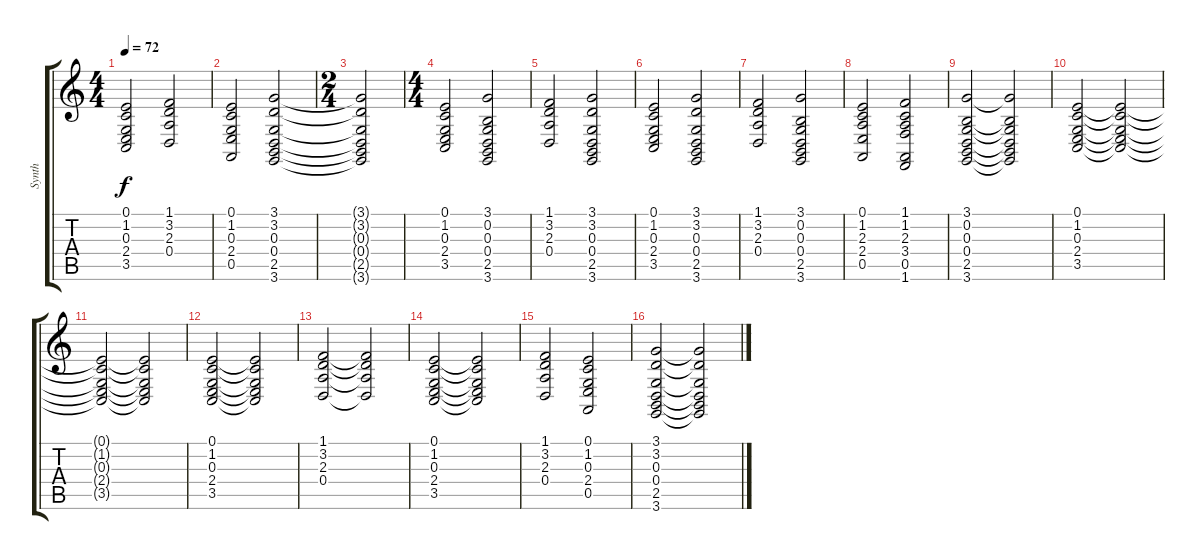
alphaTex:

\track ("Synth" "Synth") {instrument fx7echoes}
\staff {score tabs}
\tuning (E4 B3 G3 D3 A2 E2) {hide}
\ts (4 4)
\tempo 72
\clef g2
\ks c
(0.1{t} 1.2{t} 0.3{t} 2.4{t} 3.5{t}).2{dy f} (1.1 3.2 2.3 0.4).2 |
(0.1 1.2 0.3 2.4 0.5).2 (3.1 3.2 0.3 0.4 2.5 3.6).2 |
\ts (2 4)
(3.1{t} 3.2{t} 0.3{t} 0.4{t} 2.5{t} 3.6{t}).2 |
\ts (4 4)
(0.1 1.2 0.3 2.4 3.5).2 (3.1 0.2 0.3 0.4 2.5 3.6).2 |
(1.1 3.2 2.3 0.4).2 (3.1 3.2 0.3 0.4 2.5 3.6).2 |
(0.1 1.2 0.3 2.4 3.5).2 (3.1 3.2 0.3 0.4 2.5 3.6).2 |
(1.1 3.2 2.3 0.4).2 (3.1 0.2 0.3 0.4 2.5 3.6).2 |
(0.1 1.2 2.3 2.4 0.5).2 (1.1 1.2 2.3 3.4 0.5 1.6).2 |
(3.1 0.2 0.3 0.4 2.5 3.6).2 (3.1{t} 0.2{t} 0.3{t} 0.4{t} 2.5{t} 3.6{t}).2 |
(0.1 1.2 0.3 2.4 3.5).2 (0.1{t} 1.2{t} 0.3{t} 2.4{t} 3.5{t}).2 |
(0.1{t} 1.2{t} 0.3{t} 2.4{t} 3.5{t}).2 (0.1{t} 1.2{t} 0.3{t} 2.4{t} 3.5{t}).2 |
(0.1 1.2 0.3 2.4 3.5).2 (0.1{t} 1.2{t} 0.3{t} 2.4{t} 3.5{t}).2 |
(1.1 3.2 2.3 0.4).2 (1.1{t} 3.2{t} 2.3{t} 0.4{t}).2 |
(0.1 1.2 0.3 2.4 3.5).2 (0.1{t} 1.2{t} 0.3{t} 2.4{t} 3.5{t}).2 |
(1.1 3.2 2.3 0.4).2 (0.1 1.2 0.3 2.4 0.5).2 |
(3.1 3.2 0.3 0.4 2.5 3.6).2 (3.1{t} 3.2{t} 0.3{t} 0.4{t} 2.5{t} 3.6{t}).2
